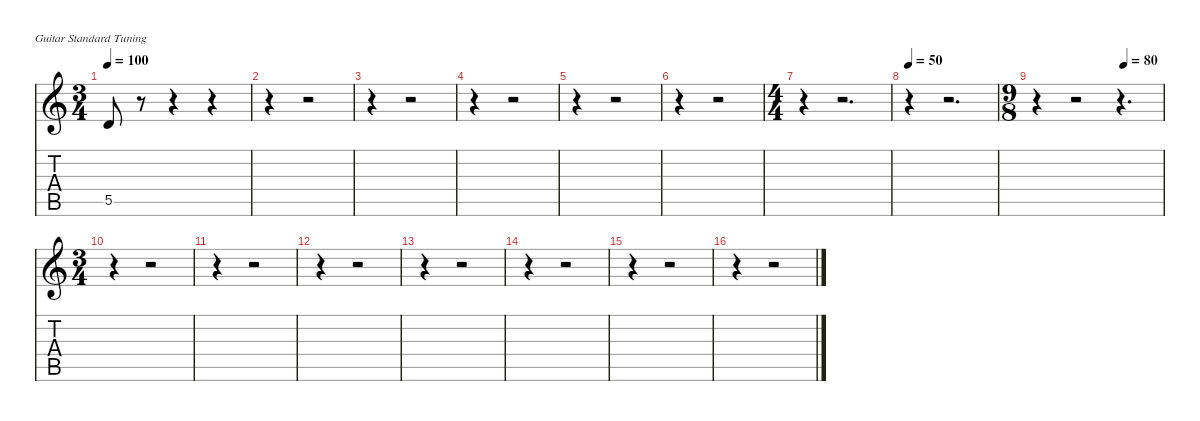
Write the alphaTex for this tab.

\defaultSystemsLayout 4
\hideDynamics
\bracketExtendMode nobrackets
\singleTrackTrackNamePolicy hidden
\multiTrackTrackNamePolicy hidden
\firstSystemTrackNameMode fullname
\firstSystemTrackNameOrientation horizontal
\otherSystemsTrackNameOrientation horizontal
\track ("Distorted guitar" "od.guit.") {instrument overdrivenguitar}
\staff {score tabs}
\tuning (E4 B3 G3 D3 A2 E2)
\ts (3 4)
\tempo 100
\clef g2
\ks c
5.5.8{dy p beam Up} r.8{beam Up} r.4{beam Up} r.4{beam Up} |
r.4{beam Down} r.2{beam Down} |
r.4{beam Down} r.2{beam Down} |
r.4{beam Down} r.2{beam Down} |
r.4{beam Down} r.2{beam Down} |
r.4{beam Down} r.2{beam Down} |
\ts (4 4)
r.4{beam Down} r.2{d beam Down} |
\tempo 50
r.4{beam Down} r.2{d beam Down} |
\ts (9 8)
\tempo (80 0.694444)
r.4{beam Down} r.2{beam Down} r.4{d beam Down} |
\ts (3 4)
r.4{beam Down} r.2{beam Down} |
r.4{beam Down} r.2{beam Down} |
r.4{beam Down} r.2{beam Down} |
r.4{beam Down} r.2{beam Down} |
r.4{beam Down} r.2{beam Down} |
r.4{beam Down} r.2{beam Down} |
r.4{beam Down} r.2{beam Down}
